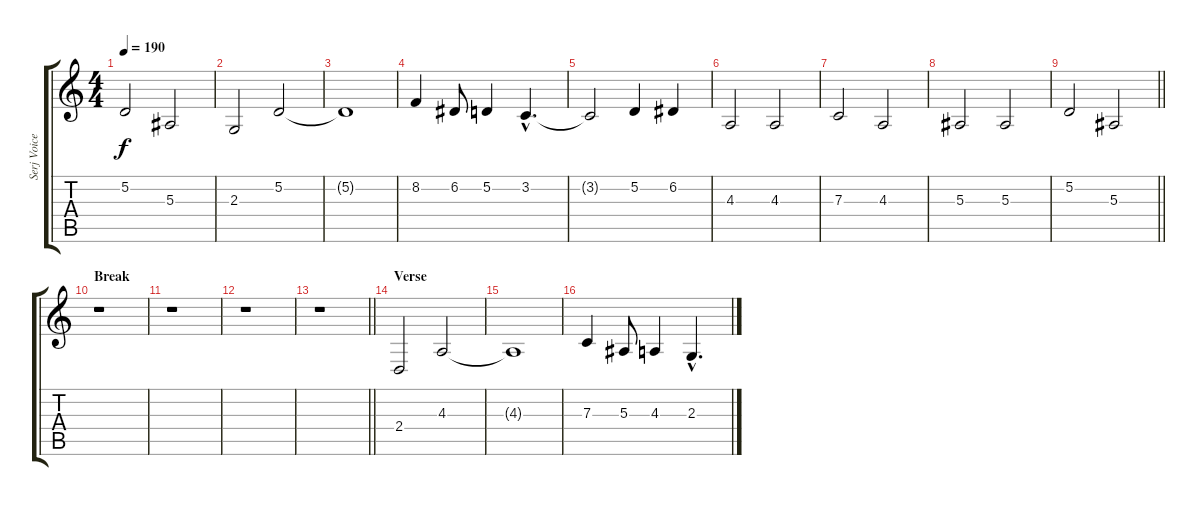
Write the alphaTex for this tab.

\track ("Serj Voice" "Serj Voice") {instrument oboe}
\staff {score tabs}
\tuning (D4 A3 F3 C3 G2 C2) {hide}
\ts (4 4)
\tempo 190
\clef g2
\ks c
5.2.2{dy f} 5.3.2 |
2.3.2 5.2.2 |
5.2{t}.1 |
8.2.4 6.2.8 5.2.4 3.2{hac}.4{d} |
3.2{t}.2 5.2.4 6.2.4 |
4.3.2 4.3.2 |
7.3.2 4.3.2 |
5.3.2 5.3.2 |
\barLineRight lightlight
5.2.2 5.3.2 |
\section ("" "Break")
r.1 |
r.1 |
r.1 |
\barLineRight lightlight
r.1 |
\section ("" "Verse")
2.4.2 4.3.2 |
4.3{t}.1 |
7.3.4 5.3.8 4.3.4 2.3{hac}.4{d}
